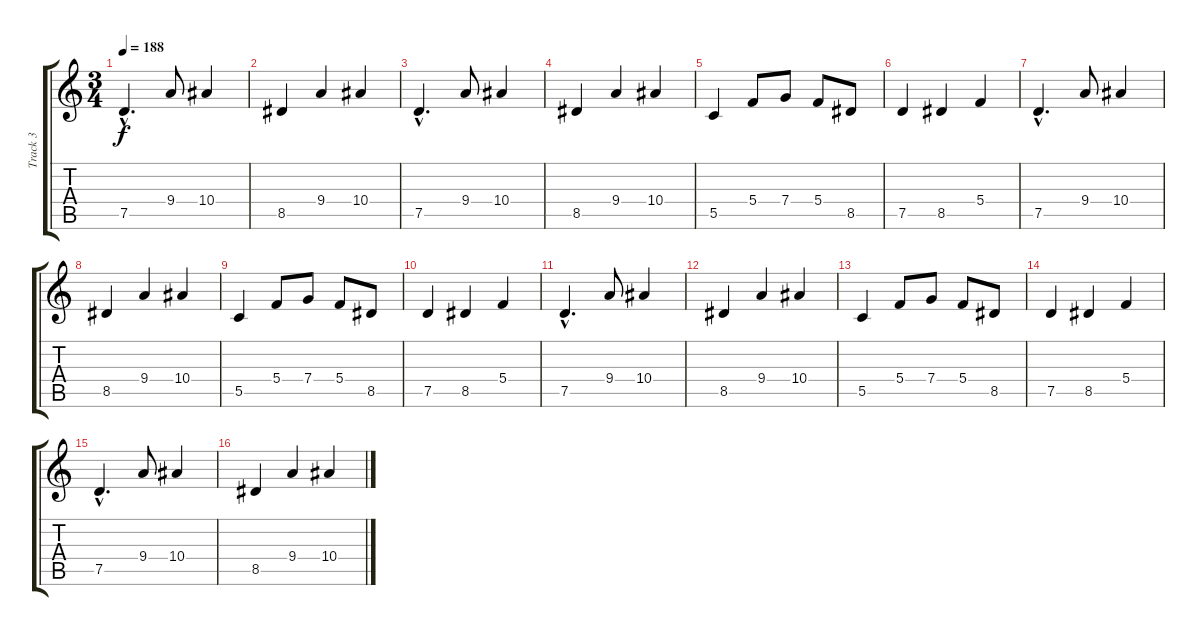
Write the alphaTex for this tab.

\track ("Track 3" "Track 3") {instrument distortionguitar}
\staff {score tabs}
\tuning (D4 A3 F3 C3 G2 D2) {hide}
\ts (3 4)
\tempo 188
\clef g2
\ks c
7.5{hac}.4{d dy f} 9.4.8 10.4.4 |
8.5.4 9.4.4 10.4.4 |
7.5{hac}.4{d volume 16 balance 8} 9.4.8 10.4.4 |
8.5.4 9.4.4 10.4.4 |
5.5.4 5.4.8 7.4.8 5.4.8 8.5.8 |
7.5.4 8.5.4 5.4.4 |
7.5{hac}.4{d} 9.4.8 10.4.4 |
8.5.4 9.4.4 10.4.4 |
5.5.4 5.4.8 7.4.8 5.4.8 8.5.8 |
7.5.4 8.5.4 5.4.4 |
7.5{hac}.4{d} 9.4.8 10.4.4 |
8.5.4 9.4.4 10.4.4 |
5.5.4 5.4.8 7.4.8 5.4.8 8.5.8 |
7.5.4 8.5.4 5.4.4 |
7.5{hac}.4{d} 9.4.8 10.4.4 |
8.5.4 9.4.4 10.4.4
